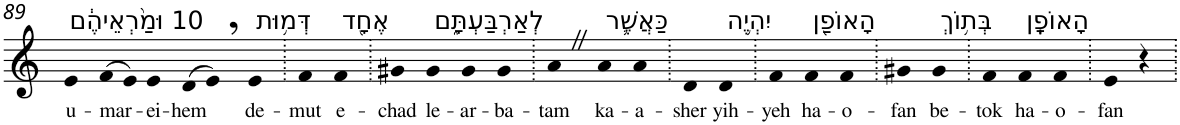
**kern	**text
*part1	*part1
*staff1	*staff1
*I"Piano	*
*I'Pno	*
!!LO:PB:g=z
*clefG2	*
*k[]	*
=89	=89
!LO:TX:a:t=10 וּמַ֨רְאֵיהֶ֔ם	!
!	!LO:LY:b
4e	u-
!	!LO:LY:b
(>8f	-mar-
8e)	.
!	!LO:LY:b
4e	-ei-
!	!LO:LY:b
(>8d	-hem
8e,)	.
!LO:TX:a:t=דְּמ֥וּת	!
!	!LO:LY:b
4e	de-
=90.	=90.
!	!LO:LY:b
4f	-mut
!LO:TX:a:t=אֶחָ֖ד	!
!	!LO:LY:b
4f	e-
=91.	=91.
!	!LO:LY:b
4g#X	-chad
!LO:TX:a:t=לְאַרְבַּעְתָּ֑ם	!
!	!LO:LY:b
4g#	le-
!	!LO:LY:b
4g#	-ar-
!	!LO:LY:b
4g#	-ba-
=92.	=92.
!	!LO:LY:b
4aZ	-tam
!LO:TX:a:t=כַּאֲשֶׁ֛ר	!
!	!LO:LY:b
4a	ka-
!	!LO:LY:b
4a	-a-
=93.	=93.
!	!LO:LY:b
4d	-sher
!LO:TX:a:t=יִהְיֶ֥ה	!
!	!LO:LY:b
4d	yih-
=94.	=94.
!	!LO:LY:b
4f	-yeh
!LO:TX:a:t=הָאוֹפַ֖ן	!
!	!LO:LY:b
4f	ha-
!	!LO:LY:b
4f	-o-
=95.	=95.
!	!LO:LY:b
4g#X	-fan
!LO:TX:a:t=בְּת֥וֹךְ	!
!	!LO:LY:b
4g#	be-
=96.	=96.
!	!LO:LY:b
4f	-tok
!LO:TX:a:t=הָאוֹפָֽן	!
!	!LO:LY:b
4f	ha-
!	!LO:LY:b
4f	-o-
=97.	=97.
!	!LO:LY:b
4e	-fan
4r	.
=.	=.
*-	*-
